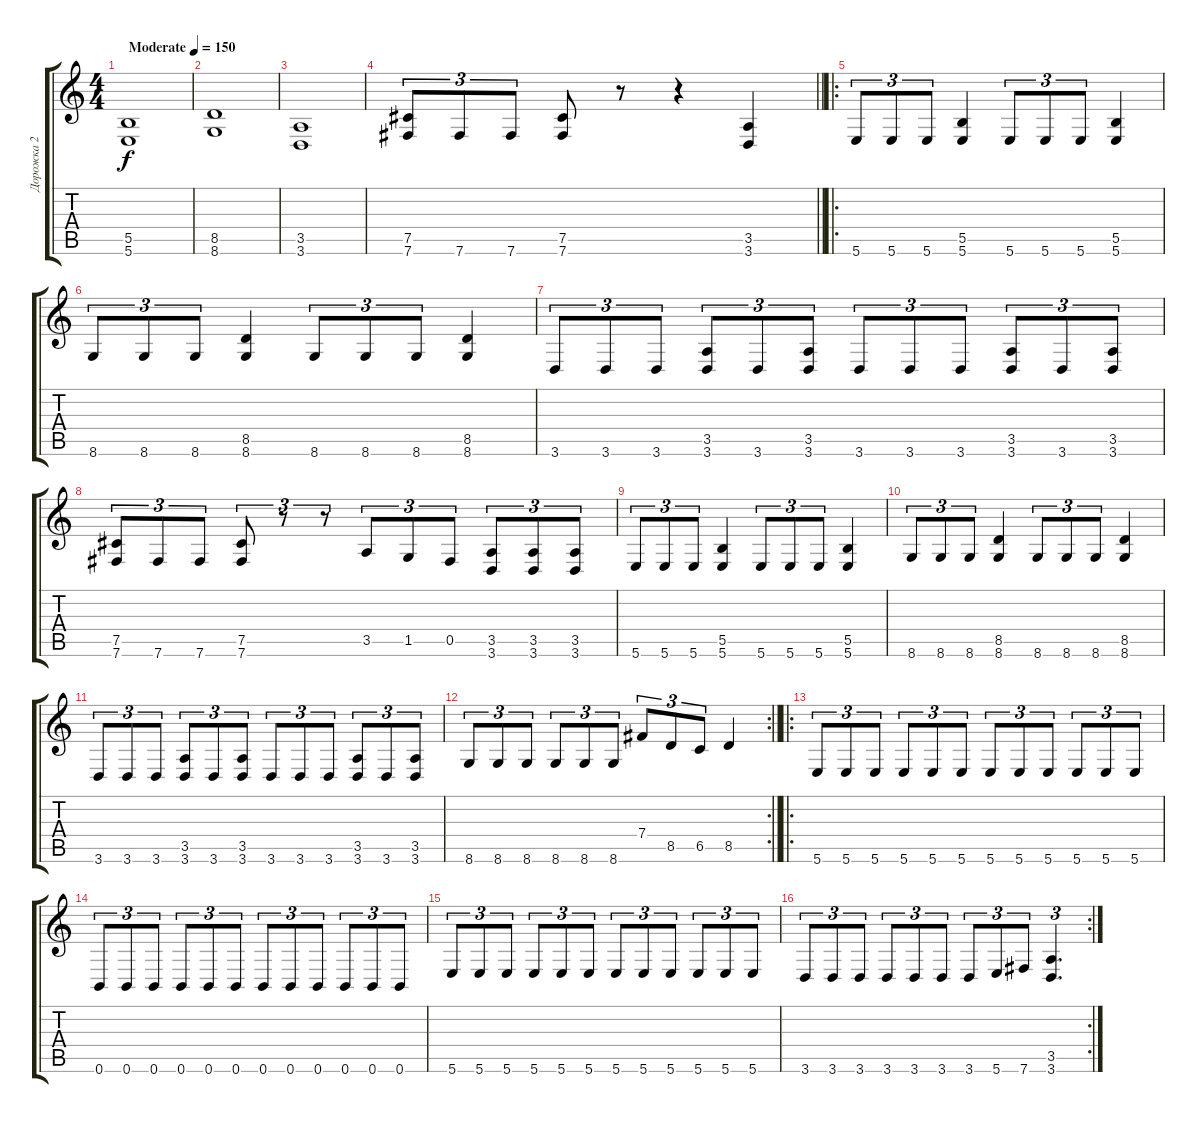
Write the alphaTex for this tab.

\track ("Дорожка 2" "Дорожка 2") {instrument distortionguitar}
\staff {score tabs}
\tuning (Db4 Ab3 E3 B2 Gb2 B1) {hide}
\ts (4 4)
\tempo (150 "Moderate")
\clef g2
\ks c
(5.5 5.6).1{dy f instrument distortionguitar} |
(8.5 8.6).1 |
(3.5 3.6).1 |
\barLineRight lightlight
(7.5 7.6).8{tu (3 2)} 7.6.8{tu (3 2)} 7.6.8{tu (3 2)} (7.5 7.6).8 r.8 r.4 (3.5 3.6).4 |
\ro
\section ("" " ")
5.6.8{tu (3 2)} 5.6.8{tu (3 2)} 5.6.8{tu (3 2)} (5.5 5.6).4 5.6.8{tu (3 2)} 5.6.8{tu (3 2)} 5.6.8{tu (3 2)} (5.5 5.6).4 |
8.6.8{tu (3 2)} 8.6.8{tu (3 2)} 8.6.8{tu (3 2)} (8.5 8.6).4 8.6.8{tu (3 2)} 8.6.8{tu (3 2)} 8.6.8{tu (3 2)} (8.5 8.6).4 |
3.6.8{tu (3 2)} 3.6.8{tu (3 2)} 3.6.8{tu (3 2)} (3.5 3.6).8{tu (3 2)} 3.6.8{tu (3 2)} (3.5 3.6).8{tu (3 2)} 3.6.8{tu (3 2)} 3.6.8{tu (3 2)} 3.6.8{tu (3 2)} (3.5 3.6).8{tu (3 2)} 3.6.8{tu (3 2)} (3.5 3.6).8{tu (3 2)} |
(7.5 7.6).8{tu (3 2)} 7.6.8{tu (3 2)} 7.6.8{tu (3 2)} (7.5 7.6).8{tu (3 2)} r.8{tu (3 2)} r.8{tu (3 2)} 3.5.8{tu (3 2)} 1.5.8{tu (3 2)} 0.5.8{tu (3 2)} (3.5 3.6).8{tu (3 2)} (3.5 3.6).8{tu (3 2)} (3.5 3.6).8{tu (3 2)} |
5.6.8{tu (3 2)} 5.6.8{tu (3 2)} 5.6.8{tu (3 2)} (5.5 5.6).4 5.6.8{tu (3 2)} 5.6.8{tu (3 2)} 5.6.8{tu (3 2)} (5.5 5.6).4 |
8.6.8{tu (3 2)} 8.6.8{tu (3 2)} 8.6.8{tu (3 2)} (8.5 8.6).4 8.6.8{tu (3 2)} 8.6.8{tu (3 2)} 8.6.8{tu (3 2)} (8.5 8.6).4 |
3.6.8{tu (3 2)} 3.6.8{tu (3 2)} 3.6.8{tu (3 2)} (3.5 3.6).8{tu (3 2)} 3.6.8{tu (3 2)} (3.5 3.6).8{tu (3 2)} 3.6.8{tu (3 2)} 3.6.8{tu (3 2)} 3.6.8{tu (3 2)} (3.5 3.6).8{tu (3 2)} 3.6.8{tu (3 2)} (3.5 3.6).8{tu (3 2)} |
\rc 2
\barLineRight lightlight
8.6.8{tu (3 2)} 8.6.8{tu (3 2)} 8.6.8{tu (3 2)} 8.6.8{tu (3 2)} 8.6.8{tu (3 2)} 8.6.8{tu (3 2)} 7.4.8{tu (3 2)} 8.5.8{tu (3 2)} 6.5.8{tu (3 2)} 8.5.4 |
\ro
\section ("" " ")
5.6.8{tu (3 2)} 5.6.8{tu (3 2)} 5.6.8{tu (3 2)} 5.6.8{tu (3 2)} 5.6.8{tu (3 2)} 5.6.8{tu (3 2)} 5.6.8{tu (3 2)} 5.6.8{tu (3 2)} 5.6.8{tu (3 2)} 5.6.8{tu (3 2)} 5.6.8{tu (3 2)} 5.6.8{tu (3 2)} |
0.6.8{tu (3 2)} 0.6.8{tu (3 2)} 0.6.8{tu (3 2)} 0.6.8{tu (3 2)} 0.6.8{tu (3 2)} 0.6.8{tu (3 2)} 0.6.8{tu (3 2)} 0.6.8{tu (3 2)} 0.6.8{tu (3 2)} 0.6.8{tu (3 2)} 0.6.8{tu (3 2)} 0.6.8{tu (3 2)} |
5.6.8{tu (3 2)} 5.6.8{tu (3 2)} 5.6.8{tu (3 2)} 5.6.8{tu (3 2)} 5.6.8{tu (3 2)} 5.6.8{tu (3 2)} 5.6.8{tu (3 2)} 5.6.8{tu (3 2)} 5.6.8{tu (3 2)} 5.6.8{tu (3 2)} 5.6.8{tu (3 2)} 5.6.8{tu (3 2)} |
\rc 2
3.6.8{tu (3 2)} 3.6.8{tu (3 2)} 3.6.8{tu (3 2)} 3.6.8{tu (3 2)} 3.6.8{tu (3 2)} 3.6.8{tu (3 2)} 3.6.8{tu (3 2)} 5.6.8{tu (3 2)} 7.6.8{tu (3 2)} (3.5 3.6).4{d tu (3 2)}
